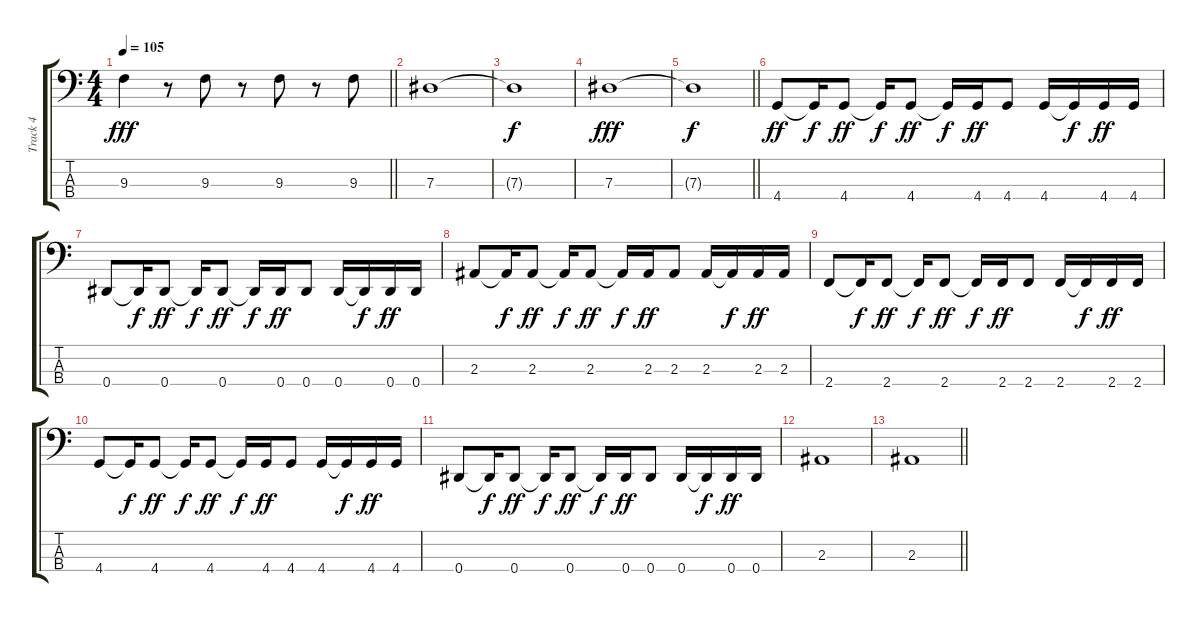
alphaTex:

\track ("Track 4" "Track 4") {instrument electricbassfinger}
\staff {score tabs}
\tuning (Gb2 Db2 Ab1 Eb1) {hide}
\ts (4 4)
\tempo 105
\clef f4
\barLineRight lightlight
\ks c
9.3.4{dy fff} r.8 9.3.8 r.8 9.3.8 r.8 9.3.8 |
7.3.1 |
7.3{t}.1{dy f} |
7.3.1{dy fff} |
\barLineRight lightlight
7.3{t}.1{dy f} |
4.4.8{dy ff} 4.4{t}.16{dy f} 4.4.8{dy ff} 4.4{t}.16{dy f} 4.4.8{dy ff} 4.4{t}.16{dy f} 4.4.16{dy ff} 4.4.8 4.4.16 4.4{t}.16{dy f} 4.4.16{dy ff} 4.4.16 |
0.4.8 0.4{t}.16{dy f} 0.4.8{dy ff} 0.4{t}.16{dy f} 0.4.8{dy ff} 0.4{t}.16{dy f} 0.4.16{dy ff} 0.4.8 0.4.16 0.4{t}.16{dy f} 0.4.16{dy ff} 0.4.16 |
2.3.8 2.3{t}.16{dy f} 2.3.8{dy ff} 2.3{t}.16{dy f} 2.3.8{dy ff} 2.3{t}.16{dy f} 2.3.16{dy ff} 2.3.8 2.3.16 2.3{t}.16{dy f} 2.3.16{dy ff} 2.3.16 |
2.4.8 2.4{t}.16{dy f} 2.4.8{dy ff} 2.4{t}.16{dy f} 2.4.8{dy ff} 2.4{t}.16{dy f} 2.4.16{dy ff} 2.4.8 2.4.16 2.4{t}.16{dy f} 2.4.16{dy ff} 2.4.16 |
4.4.8 4.4{t}.16{dy f} 4.4.8{dy ff} 4.4{t}.16{dy f} 4.4.8{dy ff} 4.4{t}.16{dy f} 4.4.16{dy ff} 4.4.8 4.4.16 4.4{t}.16{dy f} 4.4.16{dy ff} 4.4.16 |
0.4.8 0.4{t}.16{dy f} 0.4.8{dy ff} 0.4{t}.16{dy f} 0.4.8{dy ff} 0.4{t}.16{dy f} 0.4.16{dy ff} 0.4.8 0.4.16 0.4{t}.16{dy f} 0.4.16{dy ff} 0.4.16 |
2.3.1 |
\barLineRight lightlight
2.3.1
